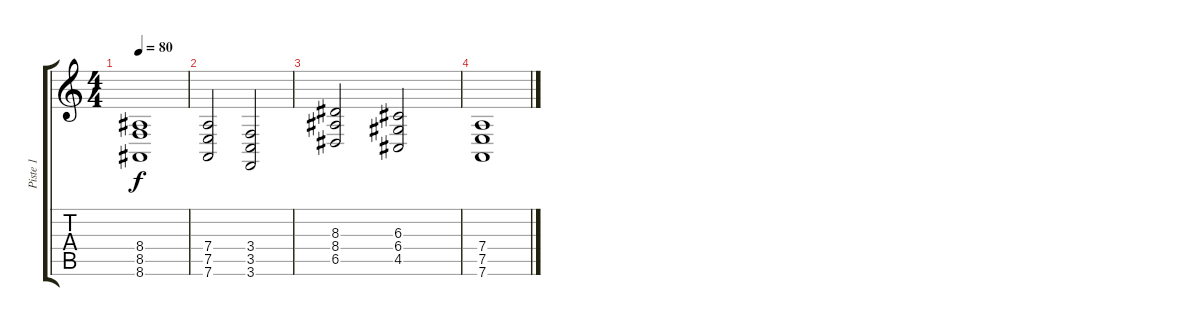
\track ("Piste 1" "Piste 1") {instrument violin}
\staff {score tabs}
\tuning (E4 B3 G3 D3 A2 D2) {hide}
\ts (4 4)
\tempo 80
\clef g2
\ks c
(8.4 8.5 8.6).1{dy f} |
(7.4 7.5 7.6).2 (3.4 3.5 3.6).2 |
(8.3 8.4 6.5).2 (6.3 6.4 4.5).2 |
(7.4 7.5 7.6).1
